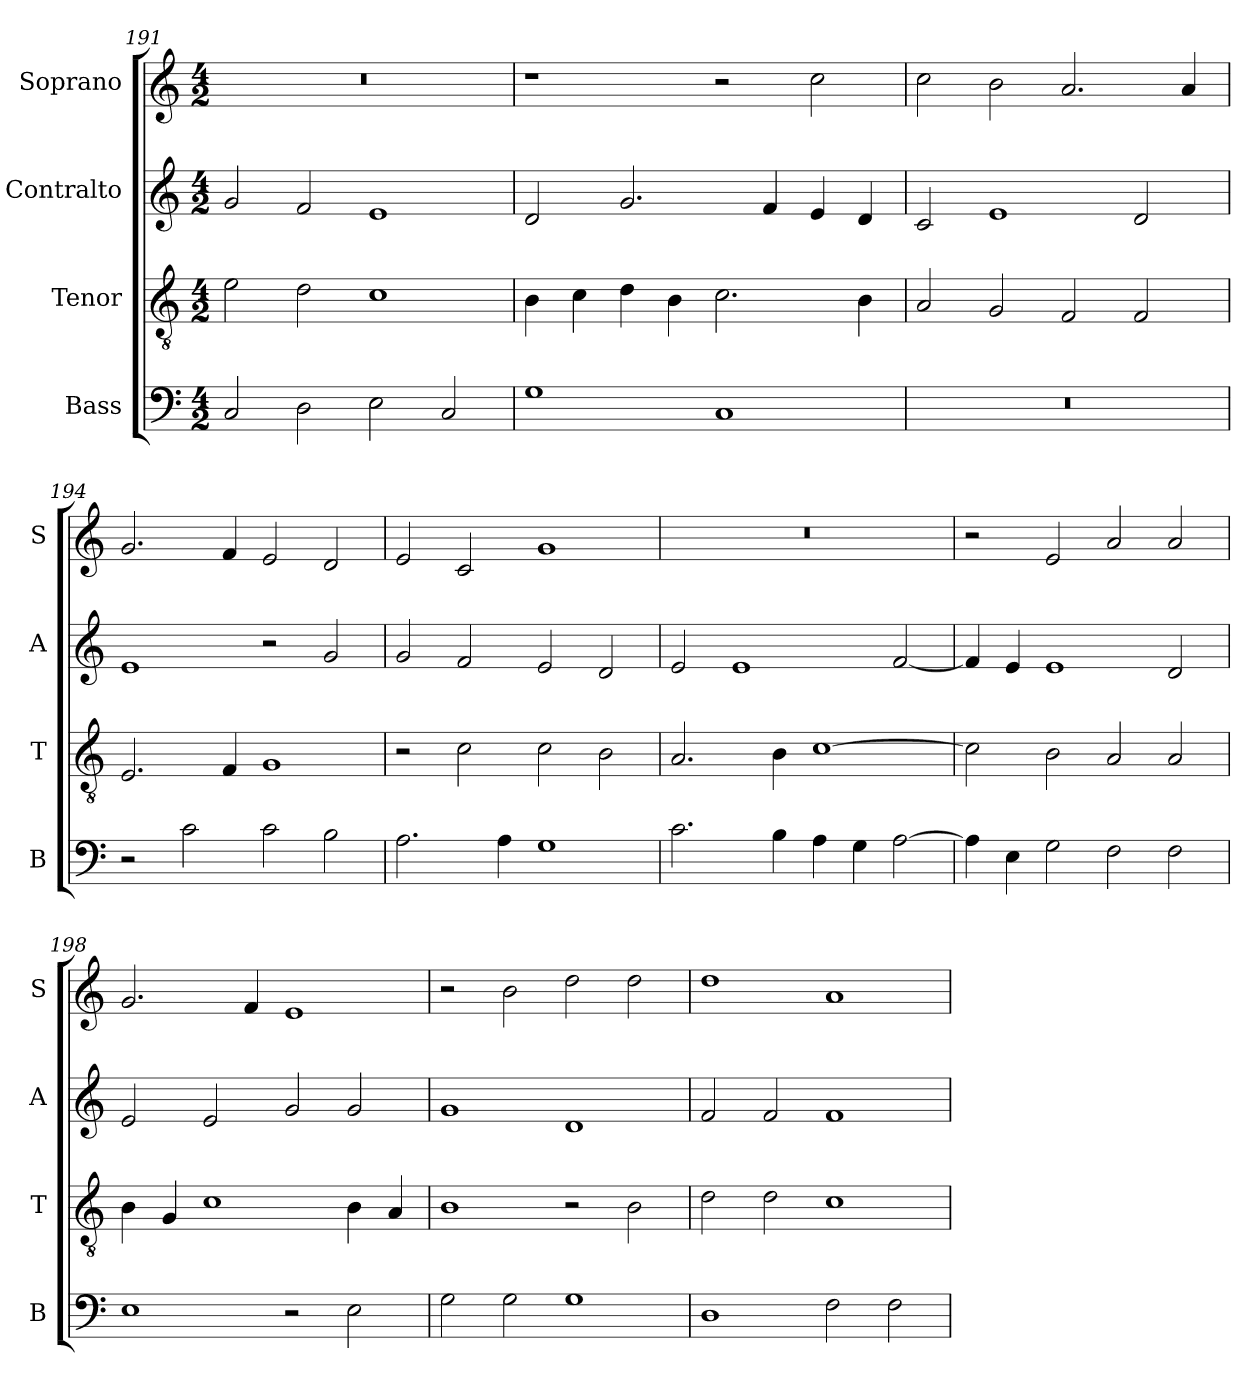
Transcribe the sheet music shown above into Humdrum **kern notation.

**kern	**kern	**kern	**kern
*part4	*part3	*part2	*part1
*staff4	*staff3	*staff2	*staff1
*I"Bass	*I"Tenor	*I"Contralto	*I"Soprano
*I'B	*I'T	*I'A	*I'S
*clefF4	*clefGv2	*clefG2	*clefG2
*k[]	*k[]	*k[]	*k[]
*C:ion	*C:ion	*C:ion	*C:ion
*M4/2	*M4/2	*M4/2	*M4/2
=191	=191	=191	=191
2C	2e	2g	0r
2D	2d	2f	.
2E	1c	1e	.
2C	.	.	.
=192	=192	=192	=192
1G	4B	2d	1r
.	4c	.	.
.	4d	2.g	.
.	4B	.	.
1C	2.c	.	2r
.	.	4f	.
.	.	4e	2cc
.	4B	4d	.
=193	=193	=193	=193
0r	2A	2c	2cc
.	2G	1e	2b
.	2F	.	2.a
.	2F	2d	.
.	.	.	4a
=194	=194	=194	=194
2r	2.E	1e	2.g
2c	.	.	.
.	4F	.	4f
2c	1G	2r	2e
2B	.	2g	2d
=195	=195	=195	=195
2.A	2r	2g	2e
.	2c	2f	2c
4A	.	.	.
1G	2c	2e	1g
.	2B	2d	.
=196	=196	=196	=196
2.c	2.A	2e	0r
.	.	1e	.
4B	4B	.	.
4A	[1c	.	.
4G	.	.	.
[2A	.	[2f	.
=197	=197	=197	=197
4A]	2c]	4f]	2r
4E	.	4e	.
2G	2B	1e	2e
2F	2A	.	2a
2F	2A	2d	2a
=198	=198	=198	=198
1E	4B	2e	2.g
.	4G	.	.
.	1c	2e	.
.	.	.	4f
2r	.	2g	1e
2E	4B	2g	.
.	4A	.	.
=199	=199	=199	=199
2G	1B	1g	2r
2G	.	.	2b
1G	2r	1d	2dd
.	2B	.	2dd
=200	=200	=200	=200
1D	2d	2f	1dd
.	2d	2f	.
2F	1c	1f	1a
2F	.	.	.
=	=	=	=
*-	*-	*-	*-
